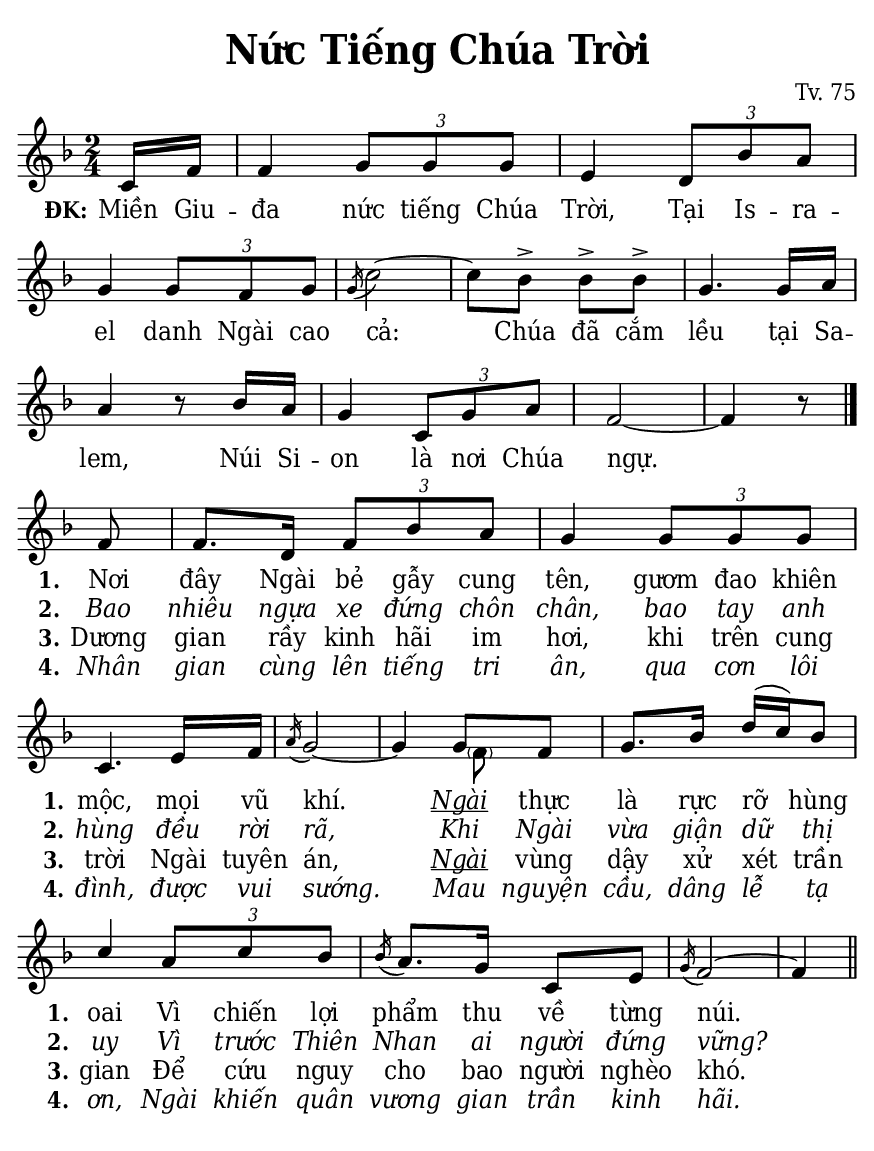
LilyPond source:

% Cài đặt chung\
\version "2.22.1"
\include "english.ly"

\header {
  title = \markup { \fontsize #1 "Nức Tiếng Chúa Trời" }
  composer = "Tv. 75"
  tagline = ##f
}

% mã nguồn cho những chức năng chưa hỗ trợ trong phiên bản lilypond hiện tại
% cung cấp bởi cộng đồng lilypond khi gửi email đến lilypond-user@gnu.org
% Đổi kích thước nốt cho bè phụ
notBePhu =
#(define-music-function (font-size music) (number? ly:music?)
   (for-some-music
     (lambda (m)
       (if (music-is-of-type? m 'rhythmic-event)
           (begin
             (set! (ly:music-property m 'tweaks)
                   (cons `(font-size . ,font-size)
                         (ly:music-property m 'tweaks)))
             #t)
           #f))
     music)
   music)

% in số phiên khúc trên mỗi dòng
#(define (add-grob-definition grob-name grob-entry)
     (set! all-grob-descriptions
           (cons ((@@ (lily) completize-grob-entry)
                  (cons grob-name grob-entry))
                 all-grob-descriptions)))

#(add-grob-definition
    'StanzaNumberSpanner
    `((direction . ,LEFT)
      (font-series . bold)
      (padding . 1.0)
      (side-axis . ,X)
      (stencil . ,ly:text-interface::print)
      (X-offset . ,ly:side-position-interface::x-aligned-side)
      (Y-extent . ,grob::always-Y-extent-from-stencil)
      (meta . ((class . Spanner)
               (interfaces . (font-interface
                              side-position-interface
                              stanza-number-interface
                              text-interface))))))

\layout {
    \context {
      \Global
      \grobdescriptions #all-grob-descriptions
    }
    \context {
      \Score
      \remove Stanza_number_align_engraver
      \consists
        #(lambda (context)
           (let ((texts '())
                 (syllables '()))
             (make-engraver
              (acknowledgers
               ((stanza-number-interface engraver grob source-engraver)
                  (set! texts (cons grob texts)))
               ((lyric-syllable-interface engraver grob source-engraver)
                  (set! syllables (cons grob syllables))))
              ((stop-translation-timestep engraver)
                 (for-each
                  (lambda (text)
                    (for-each
                     (lambda (syllable)
                       (ly:pointer-group-interface::add-grob
                        text
                        'side-support-elements
                        syllable))
                     syllables))
                  texts)
                 (set! syllables '())))))
    }
    \context {
      \Lyrics
      \remove Stanza_number_engraver
      \consists
        #(lambda (context)
           (let ((text #f)
                 (last-stanza #f))
             (make-engraver
              ((process-music engraver)
                 (let ((stanza (ly:context-property context 'stanza #f)))
                   (if (and stanza (not (equal? stanza last-stanza)))
                       (let ((column (ly:context-property context
'currentCommandColumn)))
                         (set! last-stanza stanza)
                         (if text
                             (ly:spanner-set-bound! text RIGHT column))
                         (set! text (ly:engraver-make-grob engraver
'StanzaNumberSpanner '()))
                         (ly:grob-set-property! text 'text stanza)
                         (ly:spanner-set-bound! text LEFT column)))))
              ((finalize engraver)
                 (if text
                     (let ((column (ly:context-property context
'currentCommandColumn)))
                       (ly:spanner-set-bound! text RIGHT column)))))))
      \override StanzaNumberSpanner.horizon-padding = 10000
    }
}

stanzaReminderOff =
  \temporary \override StanzaNumberSpanner.after-line-breaking =
     #(lambda (grob)
        ;; Can be replaced with (not (first-broken-spanner? grob)) in 2.23.
        (if (let ((siblings (ly:spanner-broken-into (ly:grob-original grob))))
              (and (pair? siblings)
                   (not (eq? grob (car siblings)))))
            (ly:grob-suicide! grob)))

stanzaReminderOn = \undo \stanzaReminderOff
% kết thúc mã nguồn

% Nhạc phiên khúc
nhacPhienKhucSop = \relative c' {
  \partial 8 c16 f |
  f4 \tuplet 3/2 { g8 g g } |
  e4 \tuplet 3/2 { d8 bf' a } |
  g4 \tuplet 3/2 { g8 f g } |
  \slashedGrace { g16 ( } c2) ~ |
  c8 bf ^> bf ^> bf ^> |
  g4. g16 a |
  a4 r8 bf16 a |
  g4 \tuplet 3/2 { c,8 g' a } |
  f2 ~ |
  f4 r8 \bar "|."
  
  f |
  f8. d16 \tuplet 3/2 { f8 bf a } |
  g4 \tuplet 3/2 { g8 g g } |
  c,4. e16 f |
  \slashedGrace { a16 ( } g2) ~ |
  g4
  <<
    {
      \voiceOne
      g8
    }
    \new Voice = "beSop" {
      \voiceTwo
      \stemDown
      \once \override NoteColumn.force-hshift = #1
      \parenthesize
      f8
    }
  >>
  f |
  g8. bf16 d (c) bf8 |
  c4 \tuplet 3/2 { a8 c bf } |
  \slashedGrace { bf16 _( } a8.) g16 c,8 e |
  \slashedGrace { g16 _( } f2) ~ |
  f4 \bar "||"
}

nhacPhienKhucAlto = \relative c' {
  r8 |
  R2*19
}

% Lời phiên khúc
loiPhienKhucSop = \lyrics {
  \stanzaReminderOff
  \set stanza = "ĐK:"
  Miền Giu -- đa nức tiếng Chúa Trời,
  Tại Is -- ra -- el danh Ngài cao cả:
  Chúa đã cắm lều tại Sa -- lem,
  Núi Si -- on là nơi Chúa ngự.
  \stanzaReminderOn
  <<
    {
      \set stanza = "1."
      Nơi đây Ngài bẻ gẫy cung tên,
      gươm đao khiên mộc, mọi vũ khí.
      \markup { \italic \underline "Ngài" }
      thực là rực rỡ hùng oai
      Vì chiến lợi phẩm thu về từng núi.
    }
    \new Lyrics {
	    \set associatedVoice = "beSop"
	    \set stanza = "2."
      \override Lyrics.LyricText.font-shape = #'italic
	    Bao nhiêu ngựa xe đứng chôn chân,
	    bao tay anh hùng đều rời rã,
	    Khi Ngài vừa giận dữ thị uy
	    Vì trước Thiên Nhan ai người đứng vững?
    }
    \new Lyrics {
	    \set associatedVoice = "beSop"
	    \set stanza = "3."
	    Dương gian rầy kinh hãi im hơi,
	    khi trên cung trời Ngài tuyên án,
	    \markup { \italic \underline "Ngài" }
	    vùng dậy xử xét trần gian
	    Để cứu nguy cho bao người nghèo khó.
    }
    \new Lyrics {
	    \set associatedVoice = "beSop"
	    \set stanza = "4."
      \override Lyrics.LyricText.font-shape = #'italic
	    Nhân gian cùng lên tiếng tri ân,
	    qua cơn lôi đình, được vui sướng.
	    Mau nguyện cầu, dâng lễ tạ ơn,
	    Ngài khiến quân vương gian trần kinh hãi.
    }
  >>
}

% Dàn trang
\paper {
  #(set-paper-size "a5")
  top-margin = 3\mm
  bottom-margin = 3\mm
  left-margin = 3\mm
  right-margin = 3\mm
  indent = #0
  #(define fonts
	 (make-pango-font-tree "Deja Vu Serif Condensed"
	 		       "Deja Vu Serif Condensed"
			       "Deja Vu Serif Condensed"
			       (/ 20 20)))
  print-page-number = ##f
}

TongNhip = {
  \key f \major \time 2/4
  \set Timing.beamExceptions = #'()
  \set Timing.baseMoment = #(ly:make-moment 1/4)
}

\score {
  \new ChoirStaff <<
    \new Staff \with {
        \consists "Merge_rests_engraver"
        printPartCombineTexts = ##f
      }
      <<
      \new Voice \TongNhip \partCombine 
        \nhacPhienKhucSop
        \notBePhu -1 { \nhacPhienKhucAlto }
      \new NullVoice = beSop \nhacPhienKhucSop
      \new Lyrics \lyricsto beSop \loiPhienKhucSop
      >>
  >>
  \layout {
    \override Lyrics.LyricSpace.minimum-distance = #1.5
    \override Score.BarNumber.break-visibility = ##(#f #f #f)
    \override Score.SpacingSpanner.uniform-stretching = ##t
  } 
}
